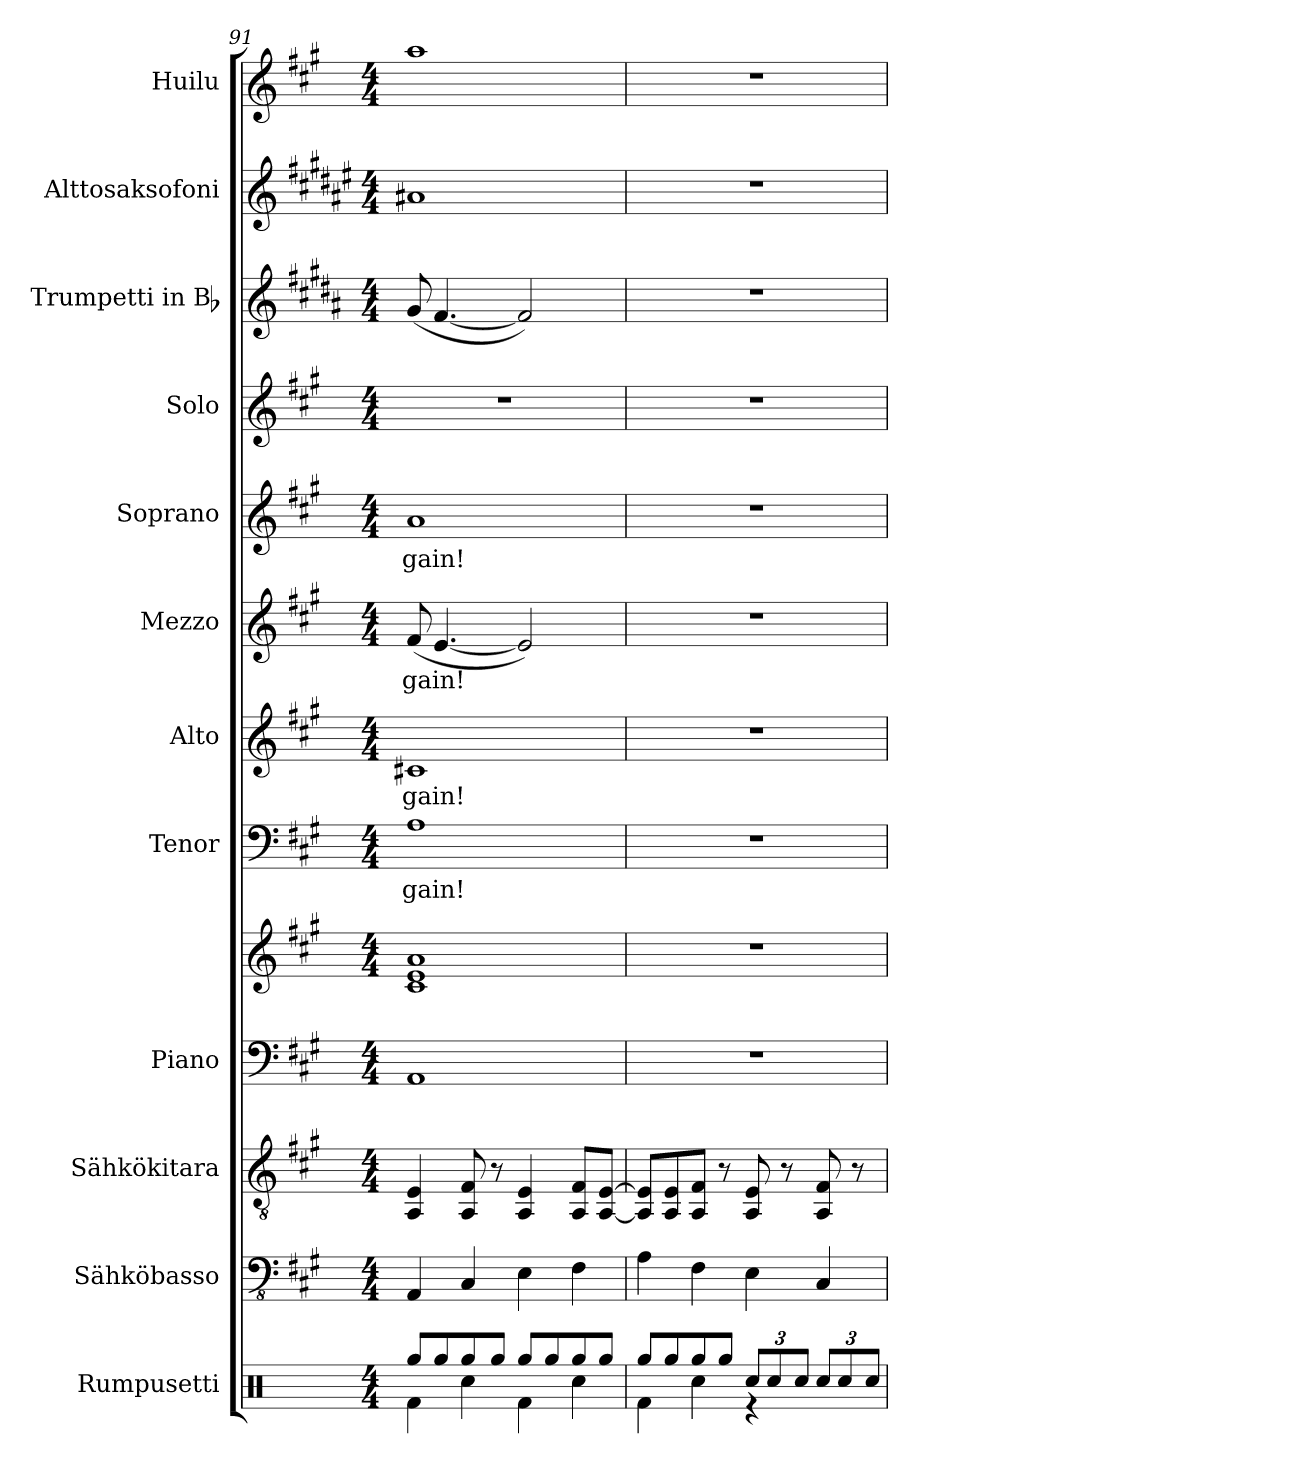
**kern	**kern	**kern	**kern	**kern	**kern	**text	**kern	**text	**kern	**text	**kern	**text	**kern	**kern	**kern	**kern
*part12	*part11	*part10	*part9	*part9	*part8	*part8	*part7	*part7	*part6	*part6	*part5	*part5	*part4	*part3	*part2	*part1
*staff13	*staff12	*staff11	*staff10	*staff9	*staff8	*staff8	*staff7	*staff7	*staff6	*staff6	*staff5	*staff5	*staff4	*staff3	*staff2	*staff1
*I"Rumpusetti	*I"Sähköbasso	*I"Sähkökitara	*I"Piano	*	*I"Tenor	*	*I"Alto	*	*I"Mezzo	*	*I"Soprano	*	*I"Solo	*I"Trumpetti in Bb	*I"Alttosaksofoni	*I"Huilu
*I'R. setti	*	*	*I'Pno.	*	*I'T.	*	*I'A.	*	*I'M.	*	*I'S.	*	*I'Solo	*I'Tpt. in Bb	*	*I'H.
!!LO:PB:g=z
*clefX	*clefFv4	*clefGv2	*clefF4	*clefG2	*clefF4	*	*clefG2	*	*clefG2	*	*clefG2	*	*clefG2	*clefG2	*clefG2	*clefG2
*	*	*	*	*	*	*	*	*	*	*	*	*	*	*ITrd1c2	*ITrd5c9	*
*k[]	*k[f#c#g#]	*k[f#c#g#]	*k[f#c#g#]	*k[f#c#g#]	*k[f#c#g#]	*	*k[f#c#g#]	*	*k[f#c#g#]	*	*k[f#c#g#]	*	*k[f#c#g#]	*k[f#c#g#]	*k[f#c#g#]	*k[f#c#g#]
*M4/4	*M4/4	*M4/4	*M4/4	*M4/4	*M4/4	*	*M4/4	*	*M4/4	*	*M4/4	*	*M4/4	*M4/4	*M4/4	*M4/4
=91	=91	=91	=91	=91	=91	=91	=91	=91	=91	=91	=91	=91	=91	=91	=91	=91
*^	*	*	*	*	*	*	*	*	*	*	*	*	*	*	*	*
!	!	!	!	!	!	!	!LO:LY:b	!	!LO:LY:b	!	!LO:LY:b	!	!LO:LY:b	!	!	!	!
8Rgg/L	4Rf\	4AAA/	4AA/ 4E/	1AA	1c# 1e 1a	1A	-gain!	1c#X	-gain!	(8f#/	-gain!	1a	-gain!	1r	(8f#/	1c#X	1aa
8Rgg/	.	.	.	.	.	.	.	.	.	[4.e/	.	.	.	.	[4.e/	.	.
8Rgg/	4Rcc\	4CC#/	8AA/ 8F#/	.	.	.	.	.	.	.	.	.	.	.	.	.	.
8Rgg/J	.	.	8r	.	.	.	.	.	.	.	.	.	.	.	.	.	.
8Rgg/L	4Rf\	4EE\	4AA/ 4E/	.	.	.	.	.	.	2e/])	.	.	.	.	2e/])	.	.
8Rgg/	.	.	.	.	.	.	.	.	.	.	.	.	.	.	.	.	.
8Rgg/	4Rcc\	4FF#\	8AA/ 8F#/L	.	.	.	.	.	.	.	.	.	.	.	.	.	.
8Rgg/J	.	.	[8AA/ [8E/J	.	.	.	.	.	.	.	.	.	.	.	.	.	.
=92	=92	=92	=92	=92	=92	=92	=92	=92	=92	=92	=92	=92	=92	=92	=92	=92	=92
8Rgg/L	4Rf\	4AA\	8AA/] 8E/]L	1r	1r	1r	.	1r	.	1r	.	1r	.	1r	1r	1r	1r
8Rgg/	.	.	8AA/ 8E/	.	.	.	.	.	.	.	.	.	.	.	.	.	.
8Rgg/	4Rcc\	4FF#\	8AA/ 8F#/J	.	.	.	.	.	.	.	.	.	.	.	.	.	.
8Rgg/J	.	.	8r	.	.	.	.	.	.	.	.	.	.	.	.	.	.
*Xbrackettup	*	*	*	*	*	*	*	*	*	*	*	*	*	*	*	*	*
12Rcc/L	4r	4EE\	8AA/ 8E/	.	.	.	.	.	.	.	.	.	.	.	.	.	.
12Rcc/	.	.	.	.	.	.	.	.	.	.	.	.	.	.	.	.	.
.	.	.	8r	.	.	.	.	.	.	.	.	.	.	.	.	.	.
12Rcc/J	.	.	.	.	.	.	.	.	.	.	.	.	.	.	.	.	.
12Rcc/L	4ryy	4CC#/	8AA/ 8F#/	.	.	.	.	.	.	.	.	.	.	.	.	.	.
12Rcc/	.	.	.	.	.	.	.	.	.	.	.	.	.	.	.	.	.
.	.	.	8r	.	.	.	.	.	.	.	.	.	.	.	.	.	.
12Rcc/J	.	.	.	.	.	.	.	.	.	.	.	.	.	.	.	.	.
*v	*v	*	*	*	*	*	*	*	*	*	*	*	*	*	*	*	*
=	=	=	=	=	=	=	=	=	=	=	=	=	=	=	=	=
*-	*-	*-	*-	*-	*-	*-	*-	*-	*-	*-	*-	*-	*-	*-	*-	*-
